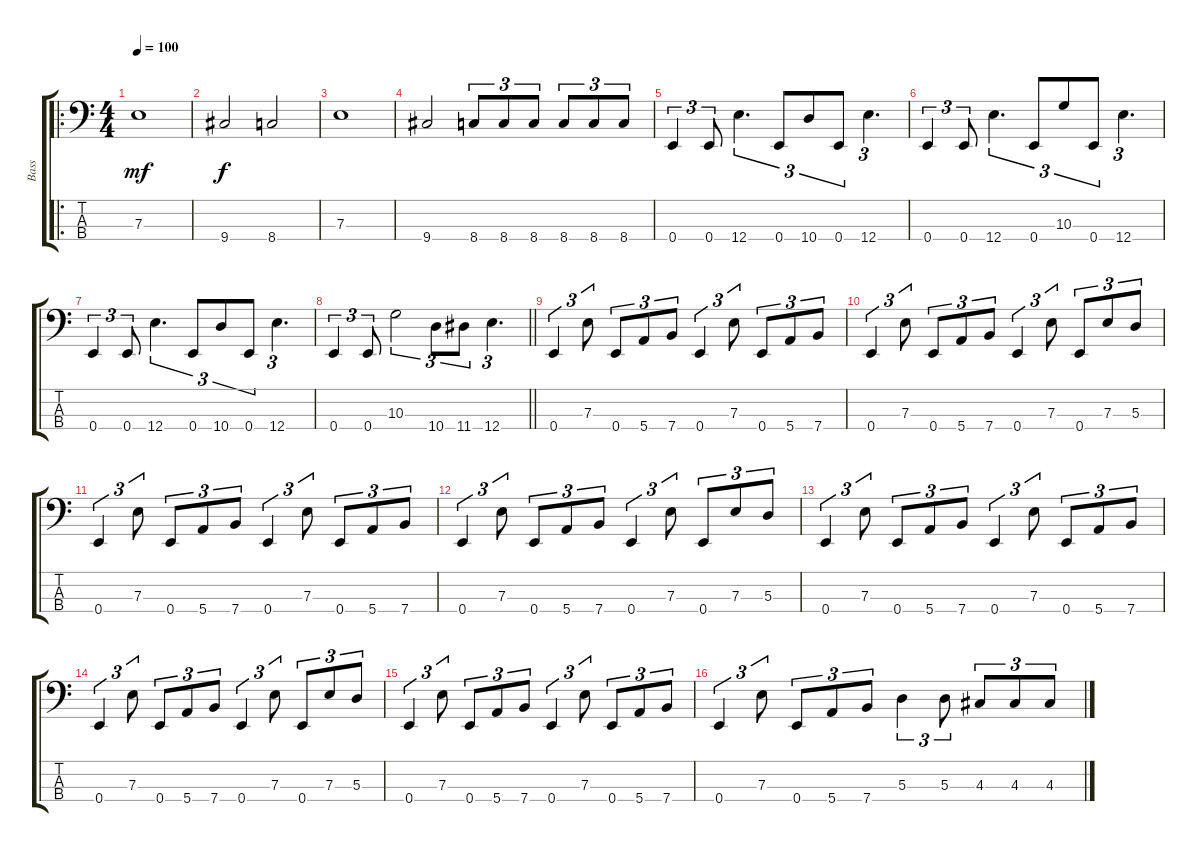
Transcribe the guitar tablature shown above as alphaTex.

\track ("Bass" "Bass") {instrument electricbasspick}
\staff {score tabs}
\tuning (G2 D2 A1 E1) {hide}
\ro
\ts (4 4)
\tempo 100
\clef f4
\ks c
7.3.1{dy mf} |
9.4.2{dy f} 8.4.2 |
7.3.1 |
9.4.2 8.4.8{tu (3 2)} 8.4.8{tu (3 2)} 8.4.8{tu (3 2)} 8.4.8{tu (3 2)} 8.4.8{tu (3 2)} 8.4.8{tu (3 2)} |
0.4.4{tu (3 2)} 0.4.8{tu (3 2)} 12.4.4{d tu (3 2)} 0.4.8{tu (3 2)} 10.4.8{tu (3 2)} 0.4.8{tu (3 2)} 12.4.4{d tu (3 2)} |
0.4.4{tu (3 2)} 0.4.8{tu (3 2)} 12.4.4{d tu (3 2)} 0.4.8{tu (3 2)} 10.3.8{tu (3 2)} 0.4.8{tu (3 2)} 12.4.4{d tu (3 2)} |
0.4.4{tu (3 2)} 0.4.8{tu (3 2)} 12.4.4{d tu (3 2)} 0.4.8{tu (3 2)} 10.4.8{tu (3 2)} 0.4.8{tu (3 2)} 12.4.4{d tu (3 2)} |
\barLineRight lightlight
0.4.4{tu (3 2)} 0.4.8{tu (3 2)} 10.3.2{tu (3 2)} 10.4.8{tu (3 2)} 11.4.8{tu (3 2)} 12.4.4{d tu (3 2)} |
0.4.4{tu (3 2)} 7.3.8{tu (3 2)} 0.4.8{tu (3 2)} 5.4.8{tu (3 2)} 7.4.8{tu (3 2)} 0.4.4{tu (3 2)} 7.3.8{tu (3 2)} 0.4.8{tu (3 2)} 5.4.8{tu (3 2)} 7.4.8{tu (3 2)} |
0.4.4{tu (3 2)} 7.3.8{tu (3 2)} 0.4.8{tu (3 2)} 5.4.8{tu (3 2)} 7.4.8{tu (3 2)} 0.4.4{tu (3 2)} 7.3.8{tu (3 2)} 0.4.8{tu (3 2)} 7.3.8{tu (3 2)} 5.3.8{tu (3 2)} |
0.4.4{tu (3 2)} 7.3.8{tu (3 2)} 0.4.8{tu (3 2)} 5.4.8{tu (3 2)} 7.4.8{tu (3 2)} 0.4.4{tu (3 2)} 7.3.8{tu (3 2)} 0.4.8{tu (3 2)} 5.4.8{tu (3 2)} 7.4.8{tu (3 2)} |
0.4.4{tu (3 2)} 7.3.8{tu (3 2)} 0.4.8{tu (3 2)} 5.4.8{tu (3 2)} 7.4.8{tu (3 2)} 0.4.4{tu (3 2)} 7.3.8{tu (3 2)} 0.4.8{tu (3 2)} 7.3.8{tu (3 2)} 5.3.8{tu (3 2)} |
0.4.4{tu (3 2)} 7.3.8{tu (3 2)} 0.4.8{tu (3 2)} 5.4.8{tu (3 2)} 7.4.8{tu (3 2)} 0.4.4{tu (3 2)} 7.3.8{tu (3 2)} 0.4.8{tu (3 2)} 5.4.8{tu (3 2)} 7.4.8{tu (3 2)} |
0.4.4{tu (3 2)} 7.3.8{tu (3 2)} 0.4.8{tu (3 2)} 5.4.8{tu (3 2)} 7.4.8{tu (3 2)} 0.4.4{tu (3 2)} 7.3.8{tu (3 2)} 0.4.8{tu (3 2)} 7.3.8{tu (3 2)} 5.3.8{tu (3 2)} |
0.4.4{tu (3 2)} 7.3.8{tu (3 2)} 0.4.8{tu (3 2)} 5.4.8{tu (3 2)} 7.4.8{tu (3 2)} 0.4.4{tu (3 2)} 7.3.8{tu (3 2)} 0.4.8{tu (3 2)} 5.4.8{tu (3 2)} 7.4.8{tu (3 2)} |
0.4.4{tu (3 2)} 7.3.8{tu (3 2)} 0.4.8{tu (3 2)} 5.4.8{tu (3 2)} 7.4.8{tu (3 2)} 5.3.4{tu (3 2)} 5.3.8{tu (3 2)} 4.3.8{tu (3 2)} 4.3.8{tu (3 2)} 4.3.8{tu (3 2)}
